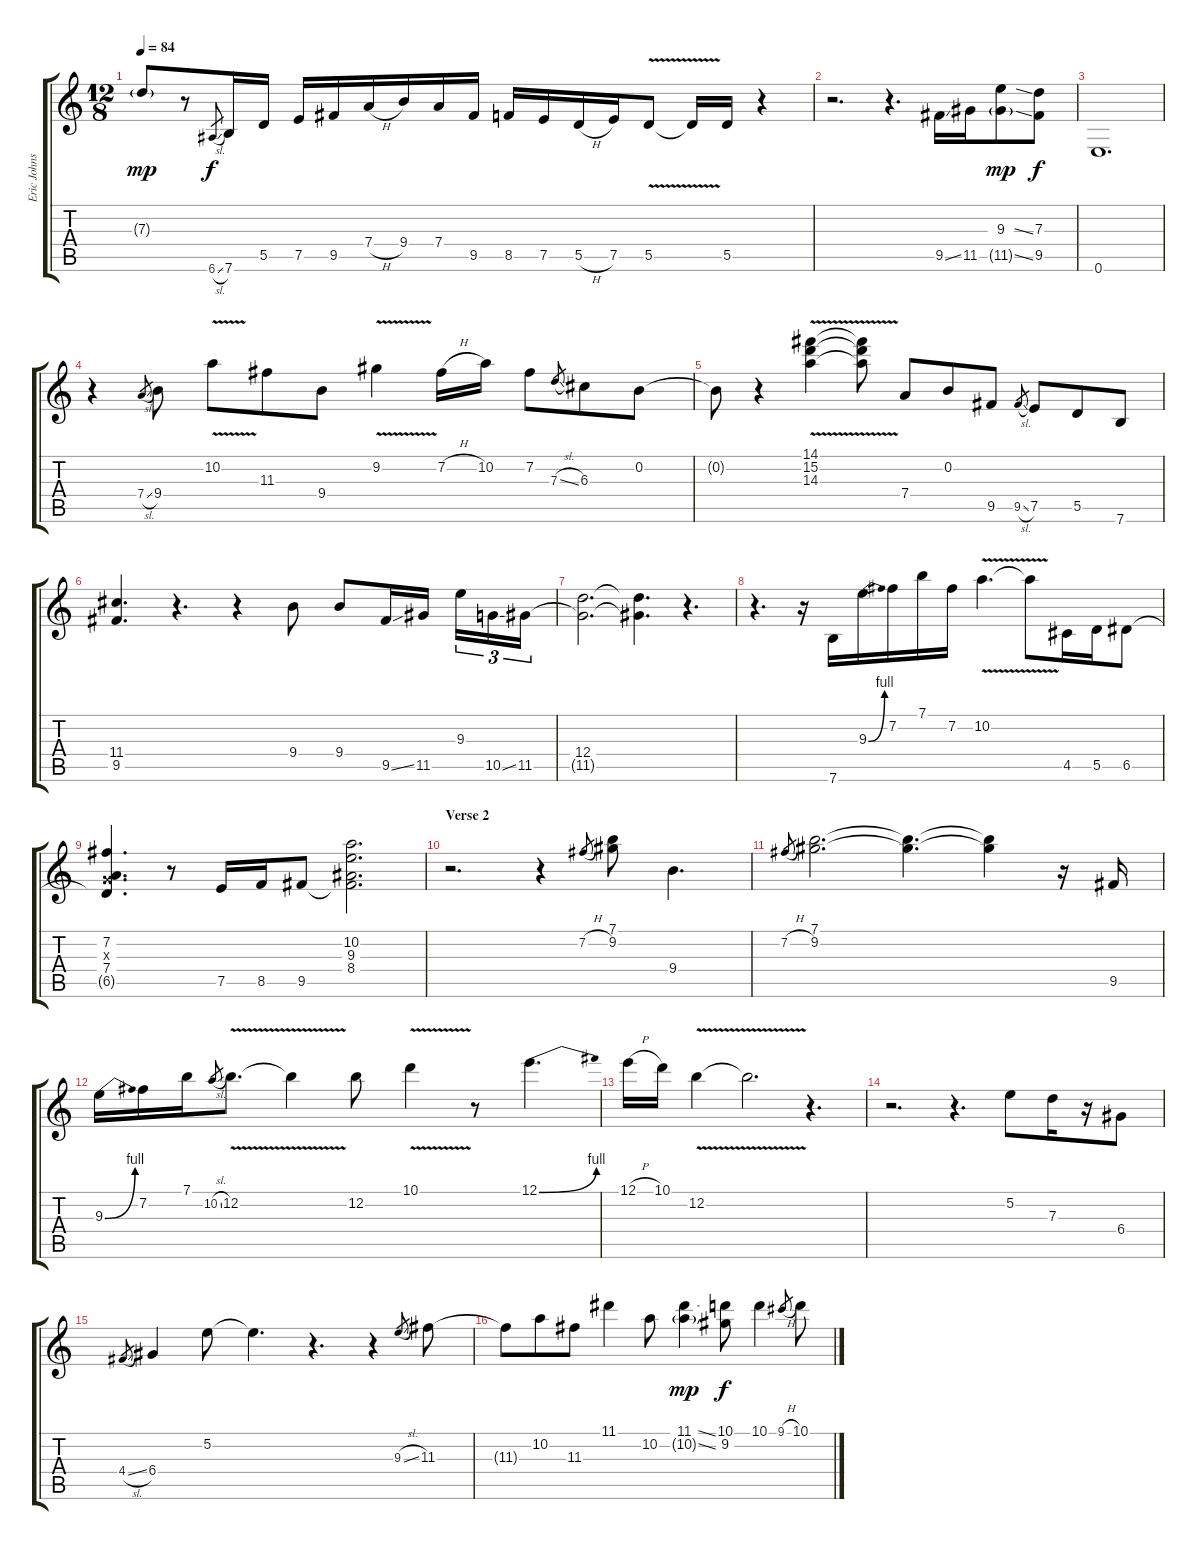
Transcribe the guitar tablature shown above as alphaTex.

\track ("Eric Johnson" "Eric Johns") {instrument overdrivenguitar}
\staff {score tabs}
\tuning (E4 B3 G3 D3 A2 E2) {hide}
\ts (12 8)
\tempo 84
\clef g2
\ks c
7.3{g}.8{dy mp} r.8 6.6{sl}.8{gr dy f} 7.6.16 5.5.16 7.5.16 9.5.16 7.4{h}.16 9.4.16 7.4.16 9.5.16 8.5.16 7.5.16 5.5{h}.16 7.5.16 5.5{v}.8 5.5{t}.16 5.5.16 r.4 |
r.2{d} r.4{d} 9.5{ss}.16 11.5.16 (9.3{ss} 11.5{ss g}).8{dy mp} (7.3 9.5).8{dy f} |
0.6.1{d} |
r.4 7.4{sl}.8{gr} 9.4.8 10.2{v}.8 11.3.8 9.4.8 9.2{v}.4 7.2{h}.16 10.2.16 7.2.8 7.3{sl}.8{gr} 6.3.8 0.2.8 |
0.2{t}.8 r.4 (14.1{v} 15.2{v} 14.3{v}).4 (14.1{t} 15.2{t} 14.3{t}).8 7.4.8 0.2.8 9.5.8 9.5{sl}.8{gr} 7.5.8 5.5.8 7.6.8 |
(11.4 9.5).4{d} r.4{d} r.4 9.4.8 9.4.8 9.5{ss}.16 11.5.16{beam splitsecondary} 9.3.16{tu (3 2)} 10.5{ss}.16{tu (3 2)} 11.5.16{tu (3 2)} |
(12.4 11.5{t}).2{d} (12.4{t} 11.5{t}).4{d} r.4{d} |
r.4{d} r.16 7.6.16 9.3{be (bend 0 0 60 4)}.16 7.2.16 7.1.16 7.2.16 10.2{v}.4{d} 10.2{t}.8 4.5.16 5.5.16 6.5.8 |
(7.2 0.3{x} 7.4 6.5{t}).4{d} r.8 7.5.16 8.5.16 9.5.8 (10.2 9.3 8.4 9.5{t}).2{d} |
\section ("" "Verse 2")
r.2{d} r.4 7.2{h}.8{gr} (7.1 9.2).8 9.4.4{d} |
7.2{h}.8{gr} (7.1 9.2).2{d} (7.1{t} 9.2{t}).4{d} (7.1{t} 9.2{t}).4 r.16 9.5.16 |
9.3{be (bend 0 0 60 4)}.16 7.2.16 7.1.16 10.2{sl}.8{gr} 12.2{v}.8{d} 12.2{t}.4 12.2.8 10.1{v}.4 r.8 12.1{be (bend 0 0 60 4)}.4{d} |
12.1{h}.16 10.1.16 12.2{v}.4 12.2{t}.2{d} r.4{d} |
r.2{d} r.4{d} 5.2.8 7.3.16 r.16 6.4.8 |
4.4{sl}.8{gr} 6.4.4 5.2.8 5.2{t}.4{d} r.4{d} r.4 9.3{sl}.8{gr} 11.3.8 |
11.3{t}.8 10.2.8 11.3.8 11.1.4 10.2.8 (11.1{ss} 10.2{ss g}).4{dy mp} (10.1 9.2).8{dy f} 10.1.4 9.1{h}.8{gr} 10.1.8
